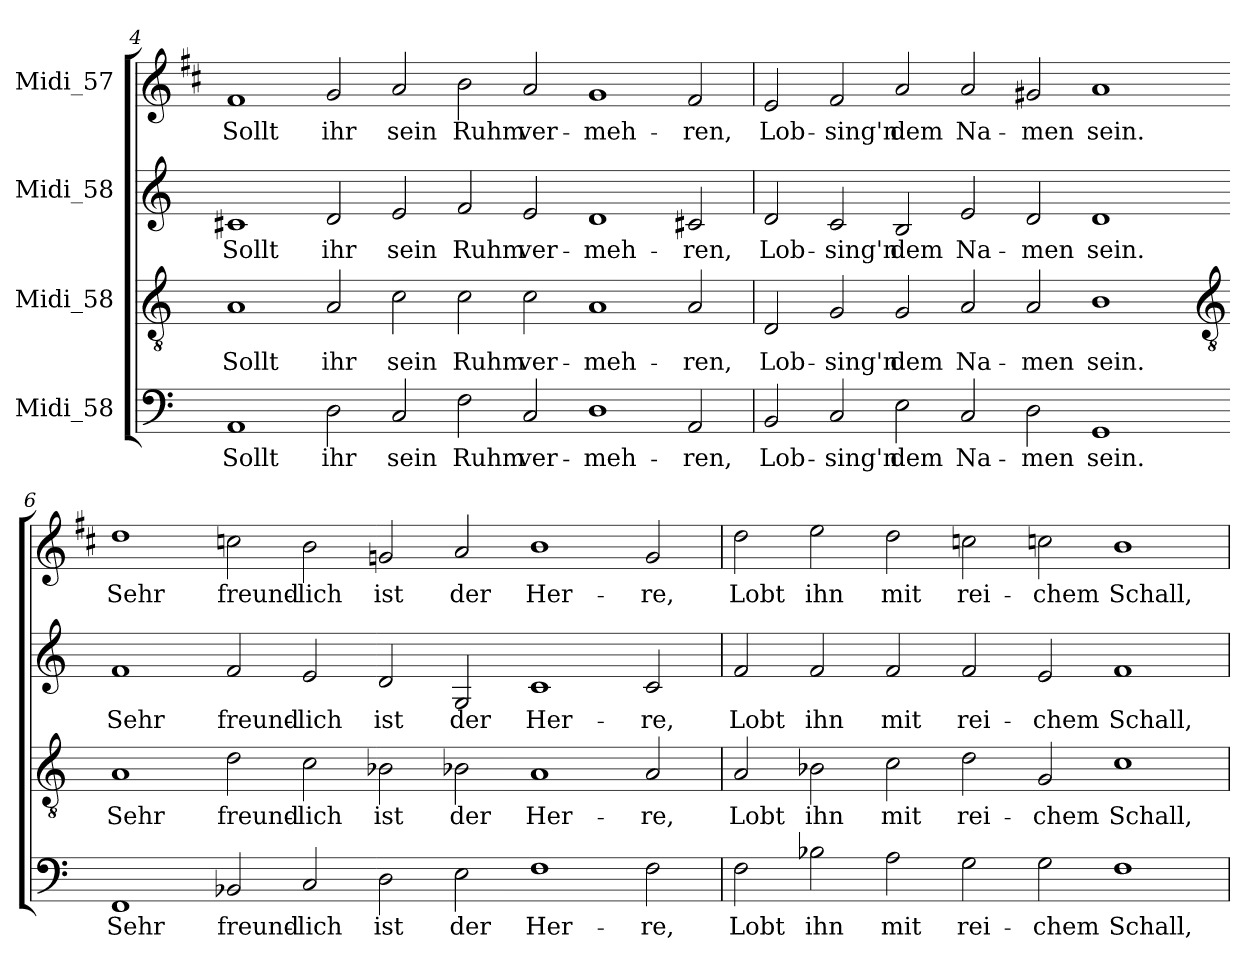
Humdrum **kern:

**kern	**text	**kern	**text	**kern	**text	**kern	**text
*part4	*part4	*part3	*part3	*part2	*part2	*part1	*part1
*staff4	*staff4	*staff3	*staff3	*staff2	*staff2	*staff1	*staff1
*I"Midi_58	*	*I"Midi_58	*	*I"Midi_58	*	*I"Midi_57	*
*clefF4	*	*clefGv2	*	*clefG2	*	*clefG2	*
*	*	*	*	*	*	*ITrd1c2	*
*k[]	*	*k[]	*	*k[]	*	*k[]	*
*C:	*	*C:	*	*C:	*	*C:	*
=4	=4	=4	=4	=4	=4	=4	=4
!	!LO:LY:b	!	!LO:LY:b	!	!LO:LY:b	!	!LO:LY:b
1AA	Sollt	1A	Sollt	1c#X	Sollt	1e	Sollt
!	!LO:LY:b	!	!LO:LY:b	!	!LO:LY:b	!	!LO:LY:b
2D	ihr	2A	ihr	2d	ihr	2f	ihr
!	!LO:LY:b	!	!LO:LY:b	!	!LO:LY:b	!	!LO:LY:b
2C	sein	2c	sein	2e	sein	2g	sein
!	!LO:LY:b	!	!LO:LY:b	!	!LO:LY:b	!	!LO:LY:b
2F	Ruhm	2c	Ruhm	2f	Ruhm	2a	Ruhm
!	!LO:LY:b	!	!LO:LY:b	!	!LO:LY:b	!	!LO:LY:b
2C	ver-	2c	ver-	2e	ver-	2g	ver-
!	!LO:LY:b	!	!LO:LY:b	!	!LO:LY:b	!	!LO:LY:b
1D	-meh-	1A	-meh-	1d	-meh-	1f	-meh-
!	!LO:LY:b	!	!LO:LY:b	!	!LO:LY:b	!	!LO:LY:b
2AA	-ren,	2A	-ren,	2c#X	-ren,	2e	-ren,
=5	=5	=5	=5	=5	=5	=5	=5
!	!LO:LY:b	!	!LO:LY:b	!	!LO:LY:b	!	!LO:LY:b
2BB	Lob-	2D	Lob-	2d	Lob-	2d	Lob-
!	!LO:LY:b	!	!LO:LY:b	!	!LO:LY:b	!	!LO:LY:b
2C	-sing'n	2G	-sing'n	2c	-sing'n	2e	-sing'n
!	!LO:LY:b	!	!LO:LY:b	!	!LO:LY:b	!	!LO:LY:b
2E	dem	2G	dem	2B	dem	2g	dem
!	!LO:LY:b	!	!LO:LY:b	!	!LO:LY:b	!	!LO:LY:b
2C	Na-	2A	Na-	2e	Na-	2g	Na-
!	!LO:LY:b	!	!LO:LY:b	!	!LO:LY:b	!	!LO:LY:b
2D	-men	2A	-men	2d	-men	2f#X	-men
!	!LO:LY:b	!	!LO:LY:b	!	!LO:LY:b	!	!LO:LY:b
1GG	sein.	1B	sein.	1d	sein.	1g	sein.
!!LO:LB:g=z
=6-	=6-	=6-	=6-	=6-	=6-	=6-	=6-
*	*	*clefGv2	*	*	*	*	*
!	!LO:LY:b	!	!LO:LY:b	!	!LO:LY:b	!	!LO:LY:b
1FF	Sehr	1A	Sehr	1f	Sehr	1cc	Sehr
!	!LO:LY:b	!	!LO:LY:b	!	!LO:LY:b	!	!LO:LY:b
2BB-X	freund-	2d	freund-	2f	freund-	2b-X	freund-
!	!LO:LY:b	!	!LO:LY:b	!	!LO:LY:b	!	!LO:LY:b
2C	-lich	2c	-lich	2e	-lich	2a	-lich
!	!LO:LY:b	!	!LO:LY:b	!	!LO:LY:b	!	!LO:LY:b
2D	ist	2B-X	ist	2d	ist	2f	ist
!	!LO:LY:b	!	!LO:LY:b	!	!LO:LY:b	!	!LO:LY:b
2E	der	2B-X	der	2G	der	2g	der
!	!LO:LY:b	!	!LO:LY:b	!	!LO:LY:b	!	!LO:LY:b
1F	Her-	1A	Her-	1c	Her-	1a	Her-
!	!LO:LY:b	!	!LO:LY:b	!	!LO:LY:b	!	!LO:LY:b
2F	-re,	2A	-re,	2c	-re,	2f	-re,
=7	=7	=7	=7	=7	=7	=7	=7
!	!LO:LY:b	!	!LO:LY:b	!	!LO:LY:b	!	!LO:LY:b
2F	Lobt	2A	Lobt	2f	Lobt	2cc	Lobt
!	!LO:LY:b	!	!LO:LY:b	!	!LO:LY:b	!	!LO:LY:b
2B-X	ihn	2B-X	ihn	2f	ihn	2dd	ihn
!	!LO:LY:b	!	!LO:LY:b	!	!LO:LY:b	!	!LO:LY:b
2A	mit	2c	mit	2f	mit	2cc	mit
!	!LO:LY:b	!	!LO:LY:b	!	!LO:LY:b	!	!LO:LY:b
2G	rei-	2d	rei-	2f	rei-	2b-X	rei-
!	!LO:LY:b	!	!LO:LY:b	!	!LO:LY:b	!	!LO:LY:b
2G	-chem	2G	-chem	2e	-chem	2b-X	-chem
!	!LO:LY:b	!	!LO:LY:b	!	!LO:LY:b	!	!LO:LY:b
1F	Schall,	1c	Schall,	1f	Schall,	1a	Schall,
=	=	=	=	=	=	=	=
*-	*-	*-	*-	*-	*-	*-	*-
